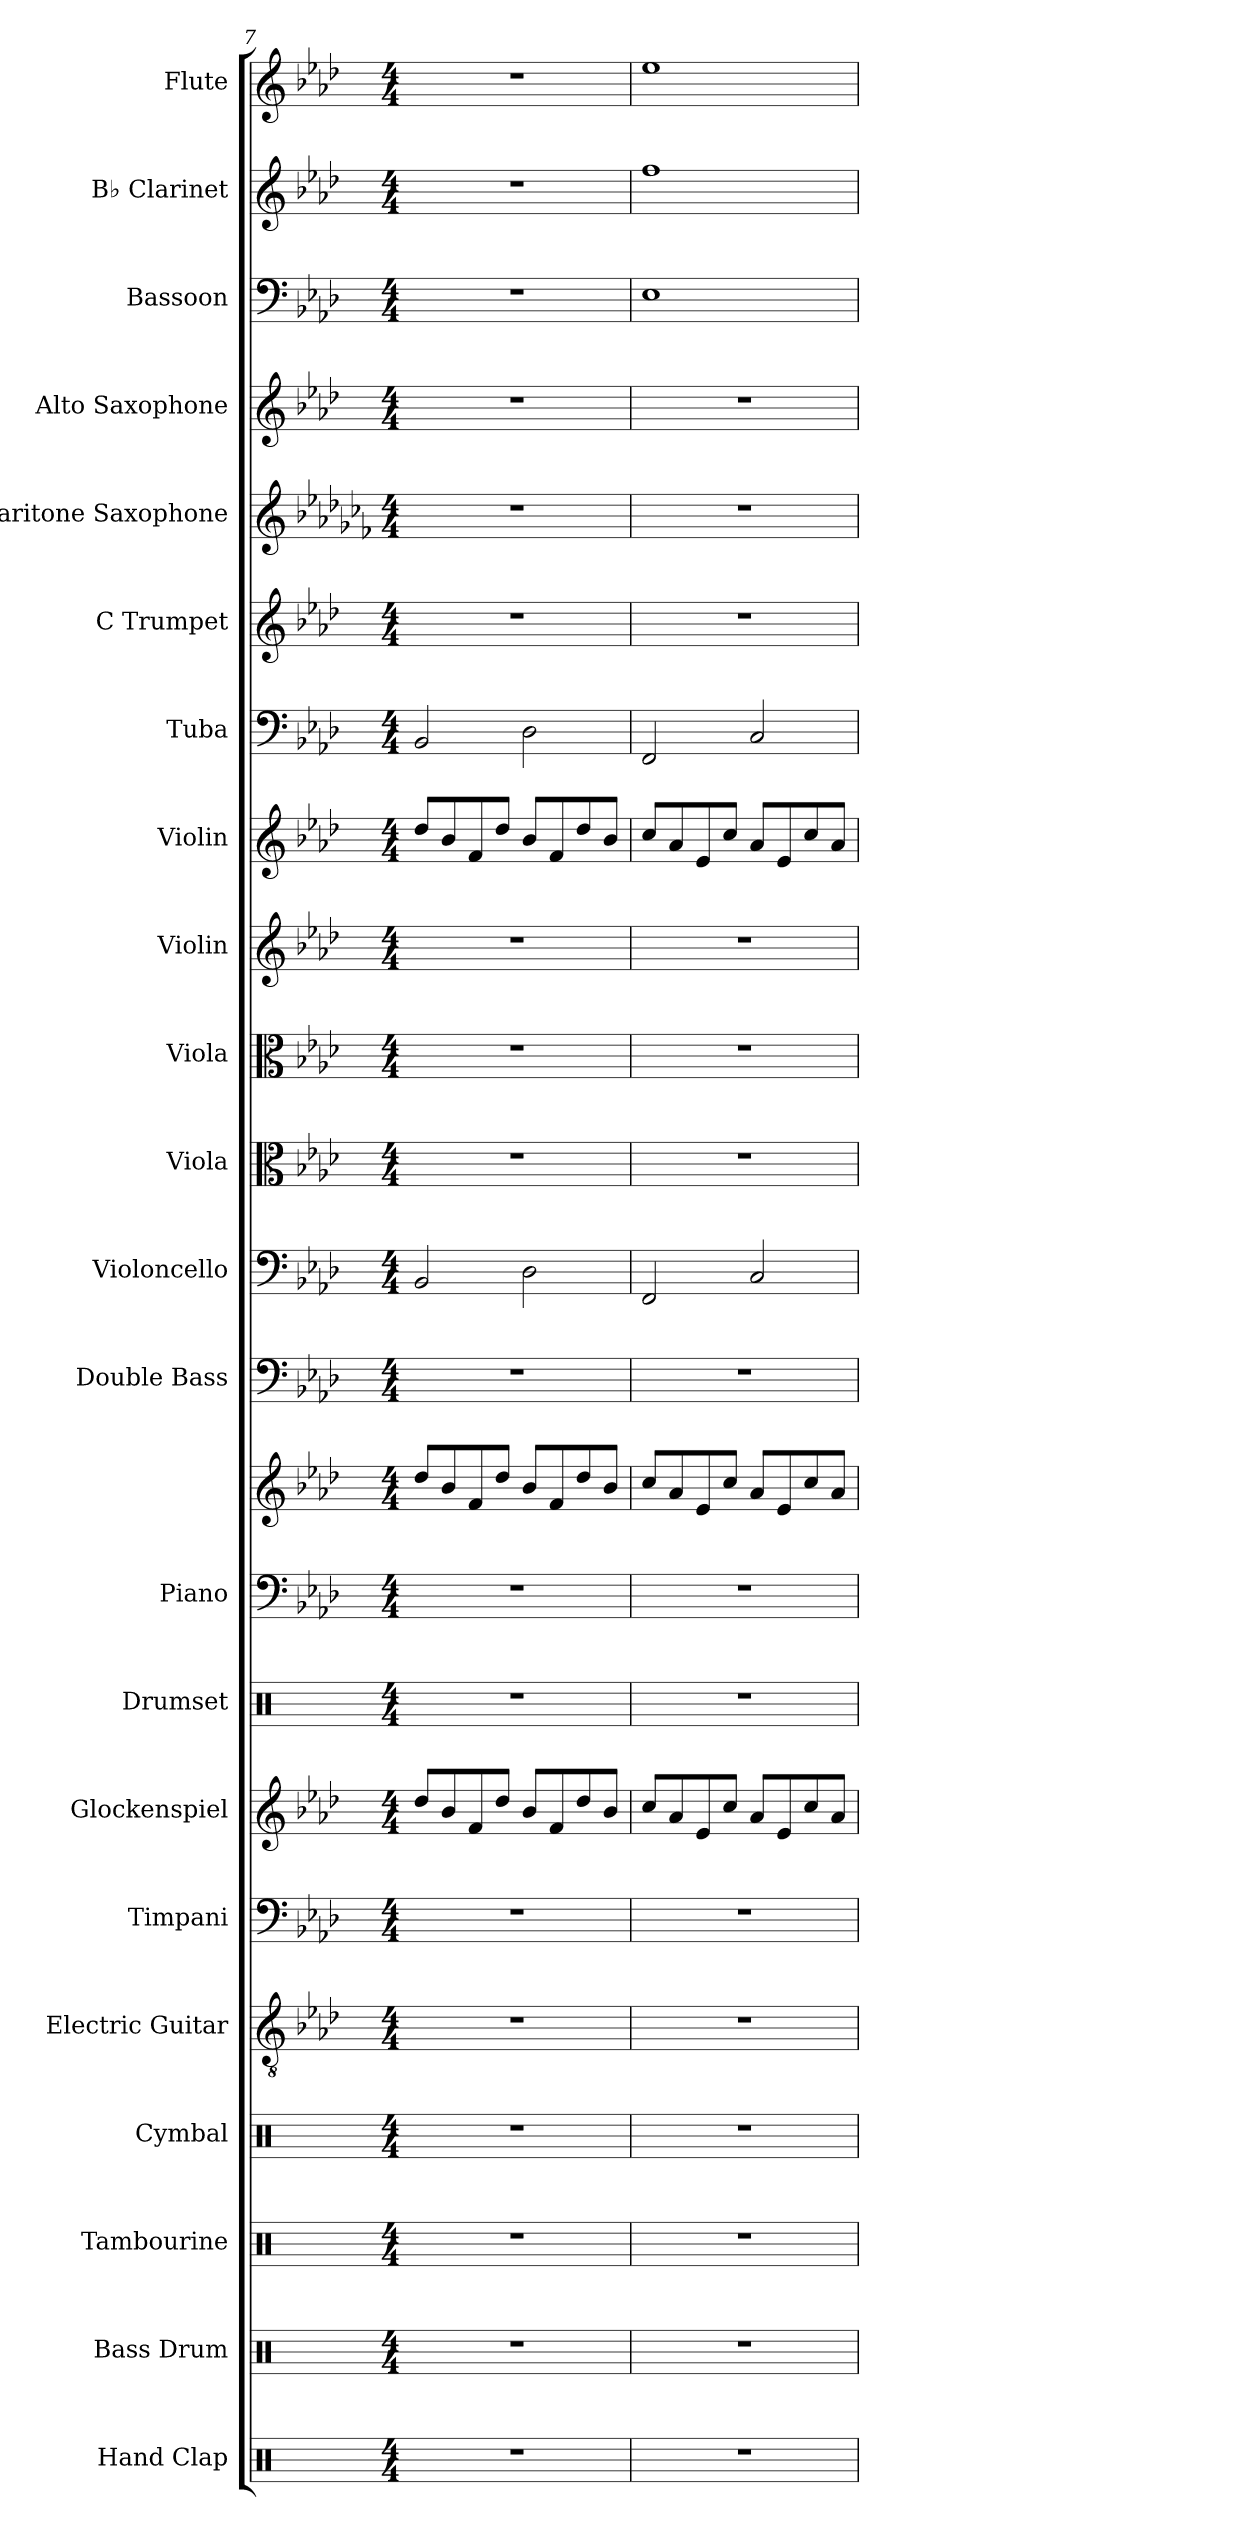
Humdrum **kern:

**kern	**kern	**kern	**kern	**kern	**kern	**kern	**kern	**kern	**kern	**kern	**kern	**kern	**kern	**kern	**kern	**kern	**kern	**kern	**kern	**kern	**kern	**kern
*part22	*part21	*part20	*part19	*part18	*part17	*part16	*part15	*part14	*part14	*part13	*part12	*part11	*part10	*part9	*part8	*part7	*part6	*part5	*part4	*part3	*part2	*part1
*staff23	*staff22	*staff21	*staff20	*staff19	*staff18	*staff17	*staff16	*staff15	*staff14	*staff13	*staff12	*staff11	*staff10	*staff9	*staff8	*staff7	*staff6	*staff5	*staff4	*staff3	*staff2	*staff1
*I"Hand Clap	*I"Bass Drum	*I"Tambourine	*I"Cymbal	*I"Electric Guitar	*I"Timpani	*I"Glockenspiel	*I"Drumset	*I"Piano	*	*I"Double Bass	*I"Violoncello	*I"Viola	*I"Viola	*I"Violin	*I"Violin	*I"Tuba	*I"C Trumpet	*I"Baritone Saxophone	*I"Alto Saxophone	*I"Bassoon	*I"B♭ Clarinet	*I"Flute
*I'Hd. Clp.	*I'B. Dr.	*I'Tamb.	*I'Cym.	*I'El. Guit.	*I'Timp.	*I'Glk.	*I'Drs.	*I'Pno.	*	*I'Db.	*I'Vc.	*I'Vla.	*I'Vla.	*I'Vln.	*I'Vln.	*I'Tba.	*I'C Tpt.	*I'Bar. Sax.	*I'A. Sax.	*I'Bsn.	*I'B♭ Cl.	*I'Fl.
*clefX	*clefX	*clefX	*clefX	*clefGv2	*clefF4	*clefG2	*clefX	*clefF4	*clefG2	*clefF4	*clefF4	*clefC3	*clefC3	*clefG2	*clefG2	*clefF4	*clefG2	*clefG2	*clefG2	*clefF4	*clefG2	*clefG2
*	*	*	*	*	*	*ITrd-14c-24	*	*	*	*ITrd7c12	*	*	*	*	*	*	*	*ITrd12c21	*ITrd5c9	*	*ITrd1c2	*
*k[]	*k[]	*k[]	*k[]	*k[b-e-a-d-]	*k[b-e-a-d-]	*k[b-e-a-d-]	*k[]	*k[b-e-a-d-]	*k[b-e-a-d-]	*k[b-e-a-d-]	*k[b-e-a-d-]	*k[b-e-a-d-]	*k[b-e-a-d-]	*k[b-e-a-d-]	*k[b-e-a-d-]	*k[b-e-a-d-]	*k[b-e-a-d-]	*k[b-e-a-d-g-c-f-]	*k[b-e-a-d-g-c-f-]	*k[b-e-a-d-]	*k[b-e-a-d-g-c-]	*k[b-e-a-d-]
*M4/4	*M4/4	*M4/4	*M4/4	*M4/4	*M4/4	*M4/4	*M4/4	*M4/4	*M4/4	*M4/4	*M4/4	*M4/4	*M4/4	*M4/4	*M4/4	*M4/4	*M4/4	*M4/4	*M4/4	*M4/4	*M4/4	*M4/4
=7	=7	=7	=7	=7	=7	=7	=7	=7	=7	=7	=7	=7	=7	=7	=7	=7	=7	=7	=7	=7	=7	=7
1r	1r	1r	1r	1r	1r	8dddd-/L	1r	1r	8dd-/L	1r	2BB-/	1r	1r	1r	8dd-/L	2BB-/	1r	1r	1r	1r	1r	1r
.	.	.	.	.	.	8bbb-/	.	.	8b-/	.	.	.	.	.	8b-/	.	.	.	.	.	.	.
.	.	.	.	.	.	8fff/	.	.	8f/	.	.	.	.	.	8f/	.	.	.	.	.	.	.
.	.	.	.	.	.	8dddd-/J	.	.	8dd-/J	.	.	.	.	.	8dd-/J	.	.	.	.	.	.	.
.	.	.	.	.	.	8bbb-/L	.	.	8b-/L	.	2D-\	.	.	.	8b-/L	2D-\	.	.	.	.	.	.
.	.	.	.	.	.	8fff/	.	.	8f/	.	.	.	.	.	8f/	.	.	.	.	.	.	.
.	.	.	.	.	.	8dddd-/	.	.	8dd-/	.	.	.	.	.	8dd-/	.	.	.	.	.	.	.
.	.	.	.	.	.	8bbb-/J	.	.	8b-/J	.	.	.	.	.	8b-/J	.	.	.	.	.	.	.
=8	=8	=8	=8	=8	=8	=8	=8	=8	=8	=8	=8	=8	=8	=8	=8	=8	=8	=8	=8	=8	=8	=8
1r	1r	1r	1r	1r	1r	8cccc/L	1r	1r	8cc/L	1r	2FF/	1r	1r	1r	8cc/L	2FF/	1r	1r	1r	1E-	1ee-	1ee-
.	.	.	.	.	.	8aaa-/	.	.	8a-/	.	.	.	.	.	8a-/	.	.	.	.	.	.	.
.	.	.	.	.	.	8eee-/	.	.	8e-/	.	.	.	.	.	8e-/	.	.	.	.	.	.	.
.	.	.	.	.	.	8cccc/J	.	.	8cc/J	.	.	.	.	.	8cc/J	.	.	.	.	.	.	.
.	.	.	.	.	.	8aaa-/L	.	.	8a-/L	.	2C/	.	.	.	8a-/L	2C/	.	.	.	.	.	.
.	.	.	.	.	.	8eee-/	.	.	8e-/	.	.	.	.	.	8e-/	.	.	.	.	.	.	.
.	.	.	.	.	.	8cccc/	.	.	8cc/	.	.	.	.	.	8cc/	.	.	.	.	.	.	.
.	.	.	.	.	.	8aaa-/J	.	.	8a-/J	.	.	.	.	.	8a-/J	.	.	.	.	.	.	.
=	=	=	=	=	=	=	=	=	=	=	=	=	=	=	=	=	=	=	=	=	=	=
*-	*-	*-	*-	*-	*-	*-	*-	*-	*-	*-	*-	*-	*-	*-	*-	*-	*-	*-	*-	*-	*-	*-
